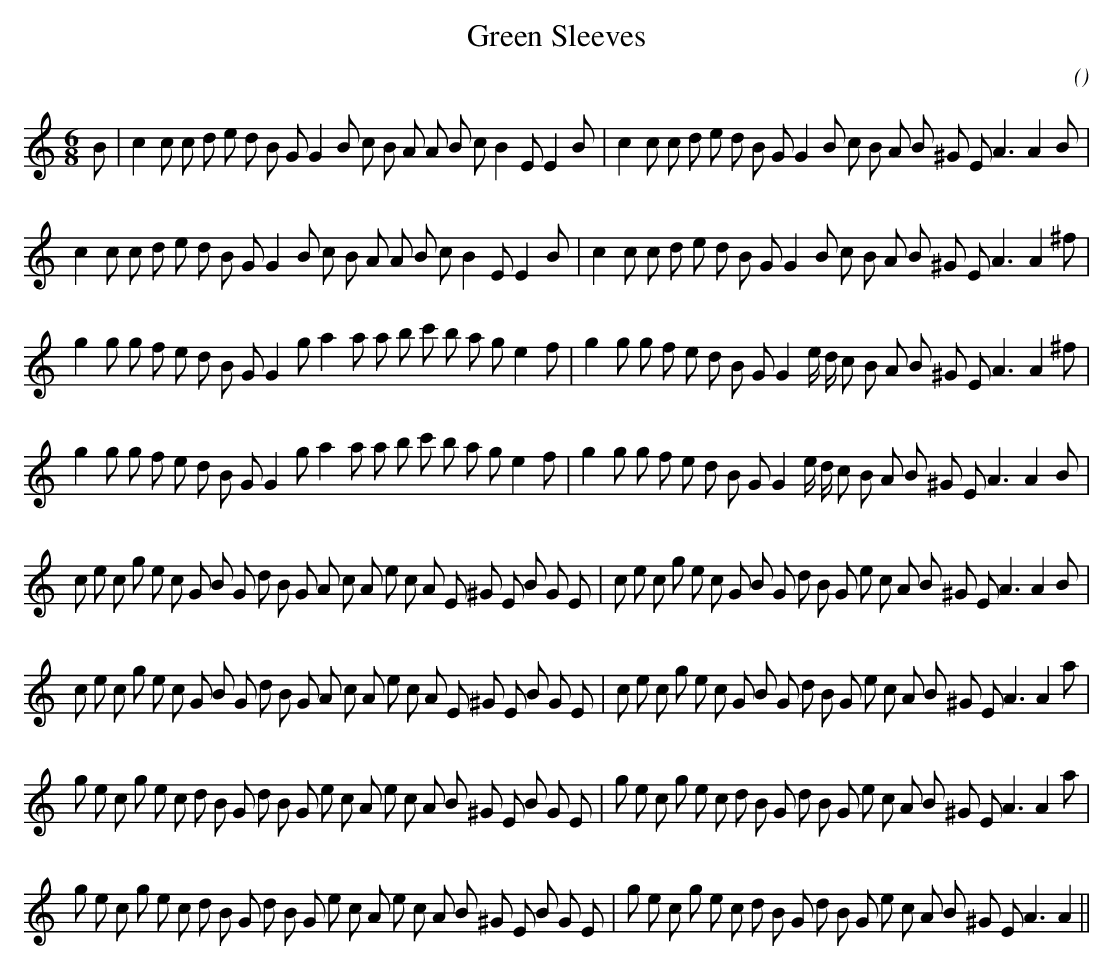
X:1
T: Green Sleeves
C:
O:
M:6/8
K:Am
K:Am
M:6/8
L:1/16
B2 |c4 c2 c2 d2 e2 d2 B2 G2 G4 B2 c2 B2 A2 A2 B2 c2 B4 E2 E4 B2 |c4 c2 c2 d2 e2 d2 B2 G2 G4 B2 c2 B2 A2 B2 ^G2 E2 A6 A4 B2 |
c4 c2 c2 d2 e2 d2 B2 G2 G4 B2 c2 B2 A2 A2 B2 c2 B4 E2 E4 B2 |c4 c2 c2 d2 e2 d2 B2 G2 G4 B2 c2 B2 A2 B2 ^G2 E2 A6 A4 ^f2 |
g4 g2 g2 f2 e2 d2 B2 G2 G4 g2 a4 a2 a2 b2 c'2 b2 a2 g2 e4 f2 |g4 g2 g2 f2 e2 d2 B2 G2 G4 e d c2 B2 A2 B2 ^G2 E2 A6 A4 ^f2 |
g4 g2 g2 f2 e2 d2 B2 G2 G4 g2 a4 a2 a2 b2 c'2 b2 a2 g2 e4 f2 |g4 g2 g2 f2 e2 d2 B2 G2 G4 e d c2 B2 A2 B2 ^G2 E2 A6 A4 B2 |
c2 e2 c2 g2 e2 c2 G2 B2 G2 d2 B2 G2 A2 c2 A2 e2 c2 A2 E2 ^G2 E2 B2 G2 E2 |c2 e2 c2 g2 e2 c2 G2 B2 G2 d2 B2 G2 e2 c2 A2 B2 ^G2 E2 A6 A4 B2 |
c2 e2 c2 g2 e2 c2 G2 B2 G2 d2 B2 G2 A2 c2 A2 e2 c2 A2 E2 ^G2 E2 B2 G2 E2 |c2 e2 c2 g2 e2 c2 G2 B2 G2 d2 B2 G2 e2 c2 A2 B2 ^G2 E2 A6 A4 a2 |
g2 e2 c2 g2 e2 c2 d2 B2 G2 d2 B2 G2 e2 c2 A2 e2 c2 A2 B2 ^G2 E2 B2 G2 E2 |g2 e2 c2 g2 e2 c2 d2 B2 G2 d2 B2 G2 e2 c2 A2 B2 ^G2 E2 A6 A4 a2 |
g2 e2 c2 g2 e2 c2 d2 B2 G2 d2 B2 G2 e2 c2 A2 e2 c2 A2 B2 ^G2 E2 B2 G2 E2 |g2 e2 c2 g2 e2 c2 d2 B2 G2 d2 B2 G2 e2 c2 A2 B2 ^G2 E2 A6 A4 ||
